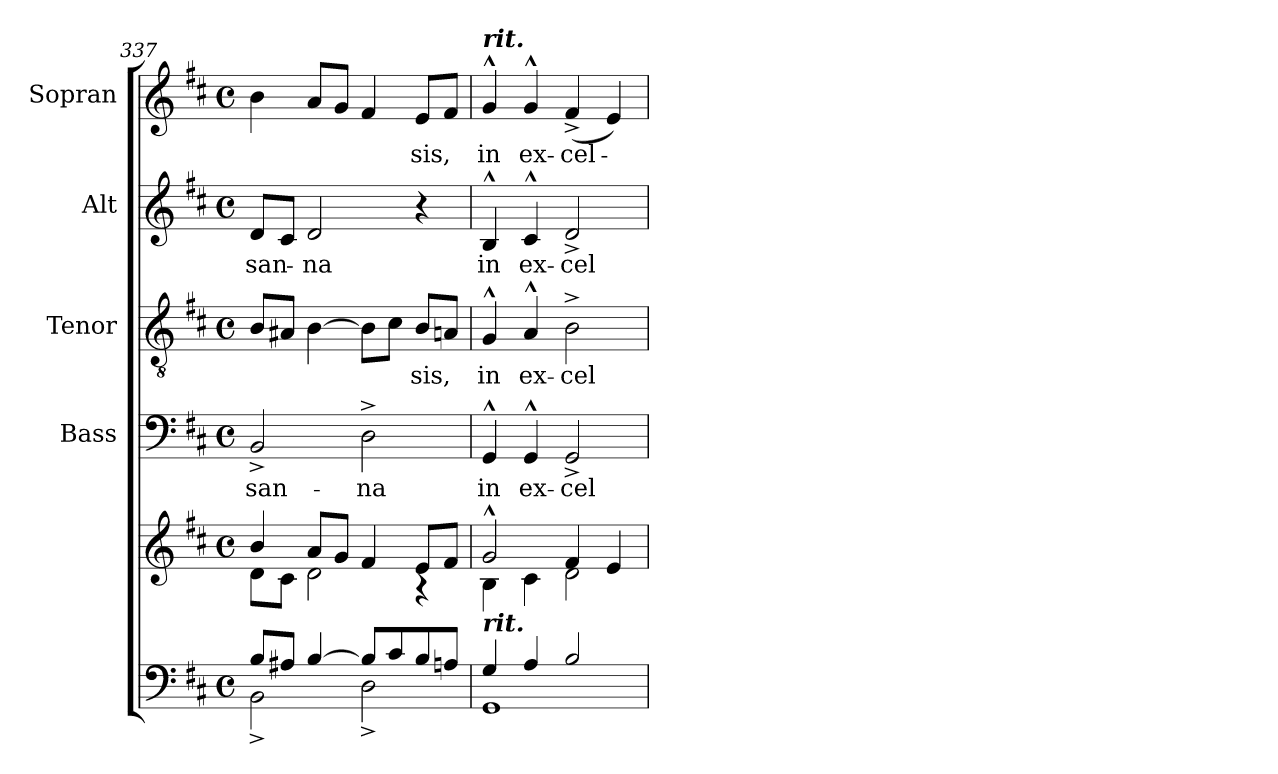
**kern	**kern	**kern	**text	**kern	**text	**kern	**text	**kern	**text
*part5	*part5	*part4	*part4	*part3	*part3	*part2	*part2	*part1	*part1
*staff6	*staff5	*staff4	*staff4	*staff3	*staff3	*staff2	*staff2	*staff1	*staff1
*	*	*I"Bass	*	*I"Tenor	*	*I"Alt	*	*I"Sopran	*
*	*	*I'B.	*	*I'T.	*	*I'A.	*	*I'S.	*
*clefF4	*clefG2	*clefF4	*	*clefGv2	*	*clefG2	*	*clefG2	*
*k[f#c#]	*k[f#c#]	*k[f#c#]	*	*k[f#c#]	*	*k[f#c#]	*	*k[f#c#]	*
*D:	*D:	*D:	*	*D:	*	*D:	*	*D:	*
*M4/4	*M4/4	*M4/4	*	*M4/4	*	*M4/4	*	*M4/4	*
*met(c)	*met(c)	*met(c)	*	*met(c)	*	*met(c)	*	*met(c)	*
=337	=337	=337	=337	=337	=337	=337	=337	=337	=337
*^	*^	*	*	*	*	*	*	*	*
!	!	!	!	!	!LO:LY:b	!	!	!	!LO:LY:b	!	!
8B/L	2BB^<\	4b/	8d\L	2BB^</	-san-	8B/L	.	8d/L	-san-	4b\	.
8A#X/J	.	.	8c#\J	.	.	8A#X/J	.	8c#/J	.	.	.
!	!	!	!	!	!	!	!	!	!LO:LY:b	!	!
[>4B/	.	8a/L	2d\	.	.	[4B\	.	2d/	-na	8a/L	.
.	.	8g/J	.	.	.	.	.	.	.	8g/J	.
!	!	!	!	!	!LO:LY:b	!	!	!	!	!	!
8B/L]	2D^<\	4f#/	.	2D^>\	-na	8B\L]	.	.	.	4f#/	.
8c#/	.	.	.	.	.	8c#\J	.	.	.	.	.
!	!	!	!	!	!	!	!LO:LY:b	!	!	!	!LO:LY:b
8B/	.	8e/L	4rG	.	.	8B/L	-sis,	4r	.	8e/L	-sis,
8An/J	.	8f#/J	.	.	.	8An/J	.	.	.	8f#/J	.
=338	=338	=338	=338	=338	=338	=338	=338	=338	=338	=338	=338
!	!	!	!	!	!	!	!	!	!	!LO:TX:a:Bi:t=rit.	!
!	!	!LO:TX:b:Bi:t=rit.	!	!	!	!	!	!	!	!	!
!	!	!	!	!	!LO:LY:b	!	!LO:LY:b	!	!LO:LY:b	!	!LO:LY:b
4G/	1GG	2g^^>/	4B\	4GG^^>/	in	4G^^>/	in	4B^^>/	in	4g^^>/	in
!	!	!	!	!	!LO:LY:b	!	!LO:LY:b	!	!LO:LY:b	!	!LO:LY:b
4A/	.	.	4c#\	4GG^^>/	ex-	4A^^>/	ex-	4c#^^>/	ex-	4g^^>/	ex-
!	!	!	!	!	!LO:LY:b	!	!LO:LY:b	!	!LO:LY:b	!	!LO:LY:b
2B/	.	4f#/	2d\	2GG^>/	-cel-	2B^>\	-cel-	2d^>/	-cel-	(<4f#^>/	-cel-
.	.	4e/	.	.	.	.	.	.	.	4e/)	.
*v	*v	*	*	*	*	*	*	*	*	*	*
*	*v	*v	*	*	*	*	*	*	*	*
=	=	=	=	=	=	=	=	=	=
*-	*-	*-	*-	*-	*-	*-	*-	*-	*-
